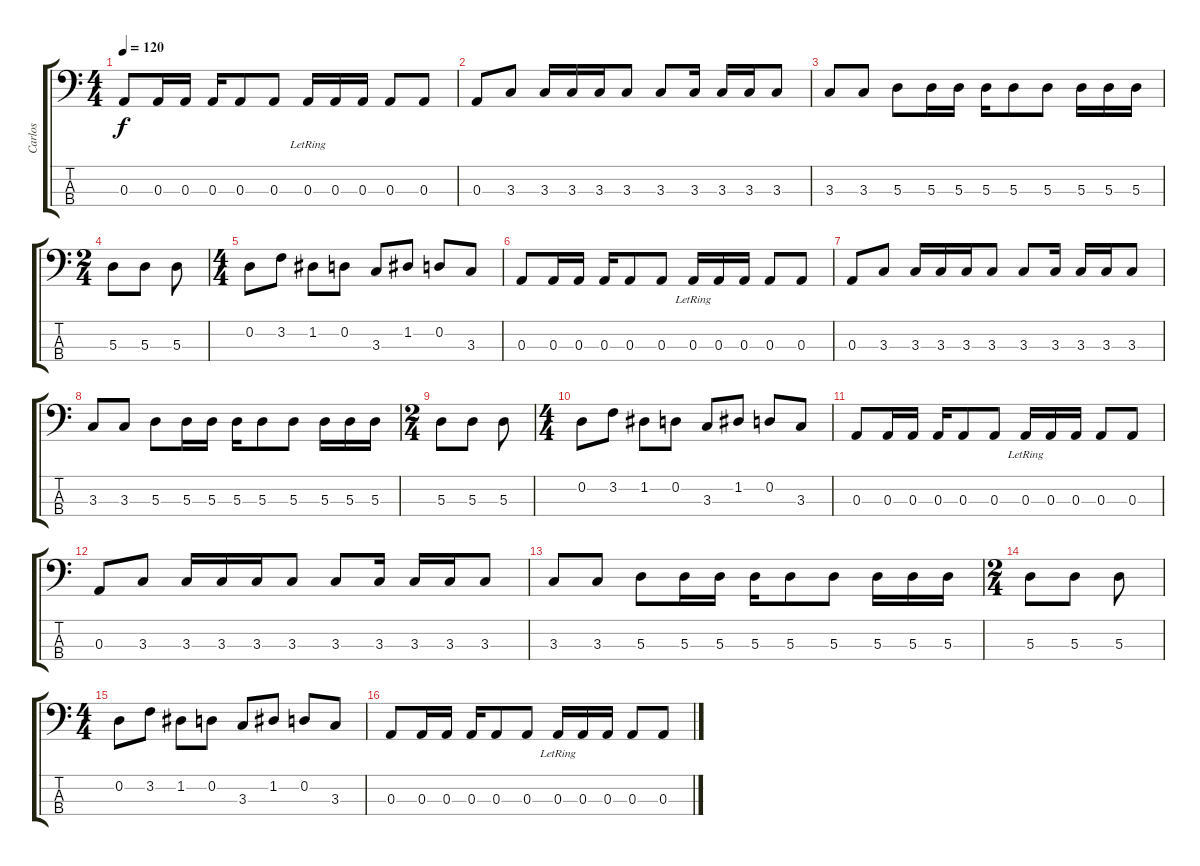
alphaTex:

\track ("Carlos" "Carlos") {instrument electricbassfinger}
\staff {score tabs}
\tuning (G2 D2 A1 E1) {hide}
\ts (4 4)
\tempo 120
\clef f4
\ks c
0.3.8{dy f} 0.3.16 0.3.16 0.3.16 0.3.8 0.3.8 0.3{lr}.16 0.3.16 0.3.16 0.3.8 0.3.8 |
0.3.8 3.3.8 3.3.16 3.3.16 3.3.16 3.3.8 3.3.8 3.3.16 3.3.16 3.3.16 3.3.8 |
3.3.8 3.3.8 5.3.8 5.3.16 5.3.16 5.3.16 5.3.8 5.3.8 5.3.16 5.3.16 5.3.16 |
\ts (2 4)
5.3.8 5.3.8 5.3.8 |
\ts (4 4)
0.2.8 3.2.8 1.2.8 0.2.8 3.3.8 1.2.8 0.2.8 3.3.8 |
0.3.8 0.3.16 0.3.16 0.3.16 0.3.8 0.3.8 0.3{lr}.16 0.3.16 0.3.16 0.3.8 0.3.8 |
0.3.8 3.3.8 3.3.16 3.3.16 3.3.16 3.3.8 3.3.8 3.3.16 3.3.16 3.3.16 3.3.8 |
3.3.8 3.3.8 5.3.8 5.3.16 5.3.16 5.3.16 5.3.8 5.3.8 5.3.16 5.3.16 5.3.16 |
\ts (2 4)
5.3.8 5.3.8 5.3.8 |
\ts (4 4)
0.2.8 3.2.8 1.2.8 0.2.8 3.3.8 1.2.8 0.2.8 3.3.8 |
0.3.8 0.3.16 0.3.16 0.3.16 0.3.8 0.3.8 0.3{lr}.16 0.3.16 0.3.16 0.3.8 0.3.8 |
0.3.8 3.3.8 3.3.16 3.3.16 3.3.16 3.3.8 3.3.8 3.3.16 3.3.16 3.3.16 3.3.8 |
3.3.8 3.3.8 5.3.8 5.3.16 5.3.16 5.3.16 5.3.8 5.3.8 5.3.16 5.3.16 5.3.16 |
\ts (2 4)
5.3.8 5.3.8 5.3.8 |
\ts (4 4)
0.2.8 3.2.8 1.2.8 0.2.8 3.3.8 1.2.8 0.2.8 3.3.8 |
0.3.8 0.3.16 0.3.16 0.3.16 0.3.8 0.3.8 0.3{lr}.16 0.3.16 0.3.16 0.3.8 0.3.8
